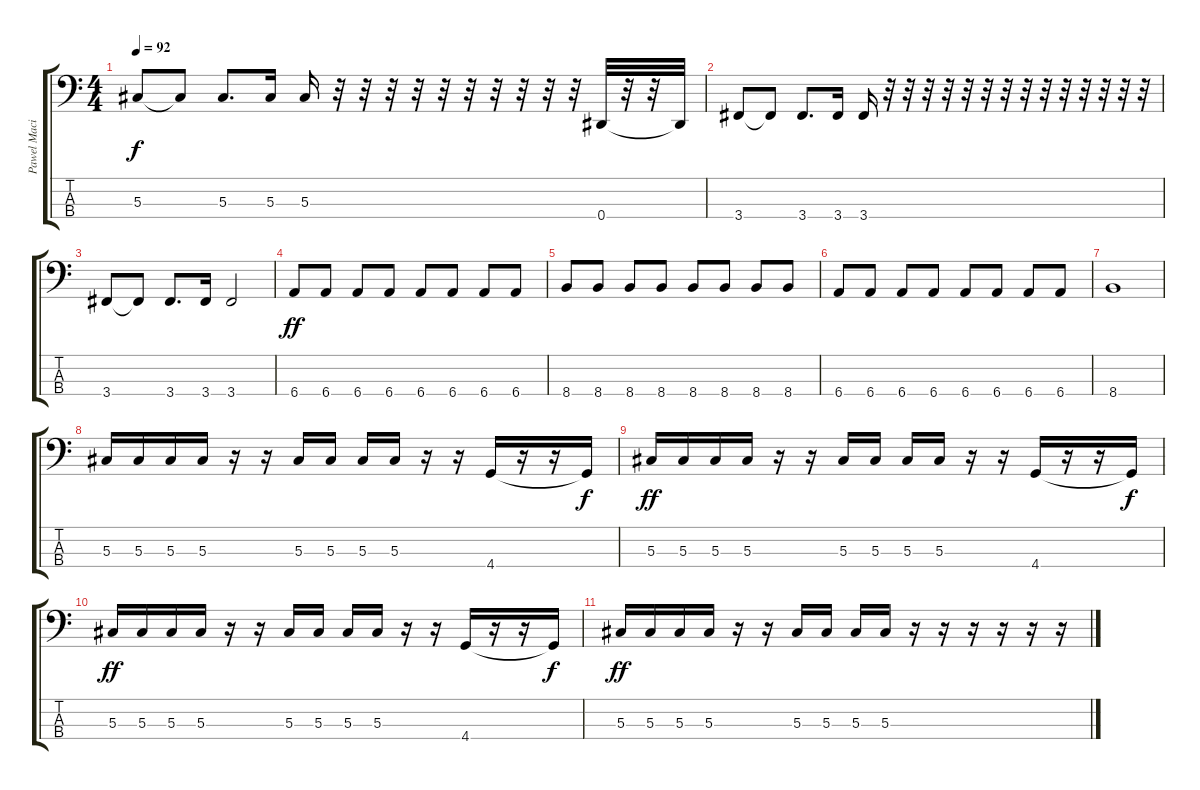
\track ("Pawel Maciwoda" "Pawel Maci") {instrument electricbassfinger}
\staff {score tabs}
\tuning (Gb2 Db2 Ab1 Eb1) {hide}
\ts (4 4)
\tempo 92
\clef f4
\ks c
5.3.8{dy f} 5.3{t}.8 5.3.8{d} 5.3.16 5.3.16 r.32 r.32 r.32 r.32 r.32 r.32 r.32 r.32 r.32 r.32 0.4.32 r.32 r.32 0.4{t}.32 |
3.4.8 3.4{t}.8 3.4.8{d} 3.4.16 3.4.16 r.32 r.32 r.32 r.32 r.32 r.32 r.32 r.32 r.32 r.32 r.32 r.32 r.32 r.32 |
3.4.8 3.4{t}.8 3.4.8{d} 3.4.16 3.4.2 |
6.4.8{dy ff} 6.4.8 6.4.8 6.4.8 6.4.8 6.4.8 6.4.8 6.4.8 |
8.4.8 8.4.8 8.4.8 8.4.8 8.4.8 8.4.8 8.4.8 8.4.8 |
6.4.8 6.4.8 6.4.8 6.4.8 6.4.8 6.4.8 6.4.8 6.4.8 |
8.4.1 |
5.3.16 5.3.16 5.3.16 5.3.16 r.16 r.16 5.3.16 5.3.16 5.3.16 5.3.16 r.16 r.16 4.4.16 r.16 r.16 4.4{t}.16{dy f} |
5.3.16{dy ff} 5.3.16 5.3.16 5.3.16 r.16 r.16 5.3.16 5.3.16 5.3.16 5.3.16 r.16 r.16 4.4.16 r.16 r.16 4.4{t}.16{dy f} |
5.3.16{dy ff} 5.3.16 5.3.16 5.3.16 r.16 r.16 5.3.16 5.3.16 5.3.16 5.3.16 r.16 r.16 4.4.16 r.16 r.16 4.4{t}.16{dy f} |
5.3.16{dy ff} 5.3.16 5.3.16 5.3.16 r.16 r.16 5.3.16 5.3.16 5.3.16 5.3.16 r.16 r.16 r.16 r.16 r.16 r.16
